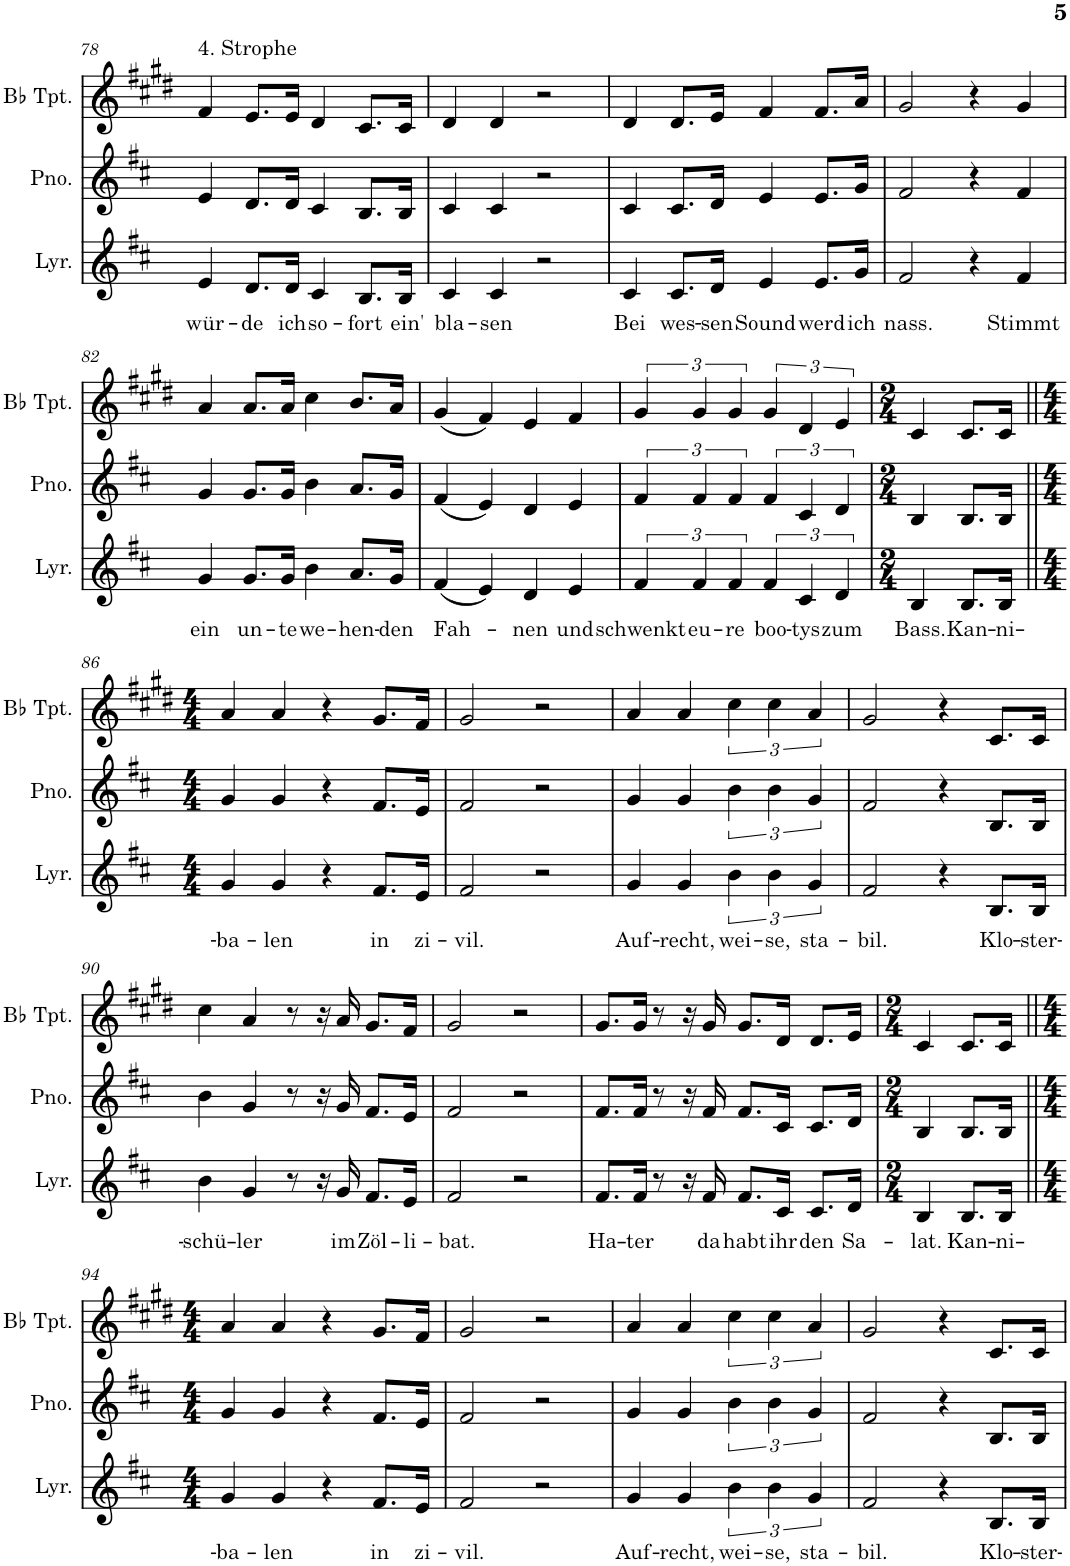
**kern	**text	**kern	**kern
*part3	*part3	*part2	*part1
*staff3	*staff3	*staff2	*staff1
*I"Lyrics	*	*I"Piano	*I"Bb Trumpet
*I'Lyr.	*	*I'Pno.	*I'Bb Tpt.
!!LO:PB:g=z
*clefG2	*	*clefG2	*clefG2
*	*	*	*Trd1c2
*k[f#c#]	*	*k[f#c#]	*k[f#c#g#d#]
*M4/4	*	*M4/4	*M4/4
=78	=78	=78	=78
!	!	!	!LO:TX:a:t=4. Strophe
!	!LO:LY:b	!	!
4e/	wür-	4e/	4f#/
!	!LO:LY:b	!	!
8.d/L	-de	8.d/L	8.e/L
!	!LO:LY:b	!	!
16d/Jk	ich	16d/Jk	16e/Jk
!	!LO:LY:b	!	!
4c#/	so-	4c#/	4d#/
!	!LO:LY:b	!	!
8.B/L	-fort	8.B/L	8.c#/L
!	!LO:LY:b	!	!
16B/Jk	ein'	16B/Jk	16c#/Jk
=79	=79	=79	=79
!	!LO:LY:b	!	!
4c#/	bla-	4c#/	4d#/
!	!LO:LY:b	!	!
4c#/	-sen	4c#/	4d#/
2r	.	2r	2r
=80	=80	=80	=80
!	!LO:LY:b	!	!
4c#/	Bei	4c#/	4d#/
!	!LO:LY:b	!	!
8.c#/L	wes-	8.c#/L	8.d#/L
!	!LO:LY:b	!	!
16d/Jk	-sen	16d/Jk	16e/Jk
!	!LO:LY:b	!	!
4e/	Sound	4e/	4f#/
!	!LO:LY:b	!	!
8.e/L	werd	8.e/L	8.f#/L
!	!LO:LY:b	!	!
16g/Jk	ich	16g/Jk	16a/Jk
=81	=81	=81	=81
!	!LO:LY:b	!	!
2f#/	nass.	2f#/	2g#/
4r	.	4r	4r
!	!LO:LY:b	!	!
4f#/	Stimmt	4f#/	4g#/
!!LO:LB:g=z
=82	=82	=82	=82
!	!LO:LY:b	!	!
4g/	ein	4g/	4a/
!	!LO:LY:b	!	!
8.g/L	un-	8.g/L	8.a/L
!	!LO:LY:b	!	!
16g/Jk	-te	16g/Jk	16a/Jk
!	!LO:LY:b	!	!
4b\	we-	4b\	4cc#\
!	!LO:LY:b	!	!
8.a/L	-hen-	8.a/L	8.b/L
!	!LO:LY:b	!	!
16g/Jk	-den	16g/Jk	16a/Jk
=83	=83	=83	=83
!	!LO:LY:b	!	!
(4f#/	Fah-	(4f#/	(4g#/
4e/)	.	4e/)	4f#/)
!	!LO:LY:b	!	!
4d/	-nen	4d/	4e/
!	!LO:LY:b	!	!
4e/	und	4e/	4f#/
=84	=84	=84	=84
!	!LO:LY:b	!	!
6f#/	schwenkt	6f#/	6g#/
!	!LO:LY:b	!	!
6f#/	eu-	6f#/	6g#/
!	!LO:LY:b	!	!
6f#/	-re	6f#/	6g#/
!	!LO:LY:b	!	!
6f#/	boo-	6f#/	6g#/
!	!LO:LY:b	!	!
6c#/	-tys	6c#/	6d#/
!	!LO:LY:b	!	!
6d/	zum	6d/	6e/
=85	=85	=85	=85
*M2/4	*	*M2/4	*M2/4
!	!LO:LY:b	!	!
4B/	Bass.	4B/	4c#/
!	!LO:LY:b	!	!
8.B/L	Kan-	8.B/L	8.c#/L
!	!LO:LY:b	!	!
16B/Jk	-ni-	16B/Jk	16c#/Jk
!!LO:LB:g=z
=86||	=86||	=86||	=86||
*M4/4	*	*M4/4	*M4/4
!	!LO:LY:b	!	!
4g/	-ba-	4g/	4a/
!	!LO:LY:b	!	!
4g/	-len	4g/	4a/
4r	.	4r	4r
!	!LO:LY:b	!	!
8.f#/L	in	8.f#/L	8.g#/L
!	!LO:LY:b	!	!
16e/Jk	zi-	16e/Jk	16f#/Jk
=87	=87	=87	=87
!	!LO:LY:b	!	!
2f#/	-vil.	2f#/	2g#/
2r	.	2r	2r
=88	=88	=88	=88
!	!LO:LY:b	!	!
4g/	Auf-	4g/	4a/
!	!LO:LY:b	!	!
4g/	-recht,	4g/	4a/
!	!LO:LY:b	!	!
6b\	wei-	6b\	6cc#\
!	!LO:LY:b	!	!
6b\	-se,	6b\	6cc#\
!	!LO:LY:b	!	!
6g/	sta-	6g/	6a/
=89	=89	=89	=89
!	!LO:LY:b	!	!
2f#/	-bil.	2f#/	2g#/
4r	.	4r	4r
!	!LO:LY:b	!	!
8.B/L	Klo-	8.B/L	8.c#/L
!	!LO:LY:b	!	!
16B/Jk	-ster-	16B/Jk	16c#/Jk
!!LO:LB:g=z
=90	=90	=90	=90
!	!LO:LY:b	!	!
4b\	-schü-	4b\	4cc#\
!	!LO:LY:b	!	!
4g/	-ler	4g/	4a/
8r	.	8r	8r
16r	.	16r	16r
!	!LO:LY:b	!	!
16g/	im	16g/	16a/
!	!LO:LY:b	!	!
8.f#/L	Zöl-	8.f#/L	8.g#/L
!	!LO:LY:b	!	!
16e/Jk	-li-	16e/Jk	16f#/Jk
=91	=91	=91	=91
!	!LO:LY:b	!	!
2f#/	-bat.	2f#/	2g#/
2r	.	2r	2r
=92	=92	=92	=92
!	!LO:LY:b	!	!
8.f#/L	Ha-	8.f#/L	8.g#/L
!	!LO:LY:b	!	!
16f#/Jk	-ter	16f#/Jk	16g#/Jk
8r	.	8r	8r
16r	.	16r	16r
!	!LO:LY:b	!	!
16f#/	da	16f#/	16g#/
!	!LO:LY:b	!	!
8.f#/L	habt	8.f#/L	8.g#/L
!	!LO:LY:b	!	!
16c#/Jk	ihr	16c#/Jk	16d#/Jk
!	!LO:LY:b	!	!
8.c#/L	den	8.c#/L	8.d#/L
!	!LO:LY:b	!	!
16d/Jk	Sa-	16d/Jk	16e/Jk
=93	=93	=93	=93
*M2/4	*	*M2/4	*M2/4
!	!LO:LY:b	!	!
4B/	lat.	4B/	4c#/
!	!LO:LY:b	!	!
8.B/L	Kan-	8.B/L	8.c#/L
!	!LO:LY:b	!	!
16B/Jk	-ni-	16B/Jk	16c#/Jk
!!LO:LB:g=z
=94||	=94||	=94||	=94||
*M4/4	*	*M4/4	*M4/4
!	!LO:LY:b	!	!
4g/	-ba-	4g/	4a/
!	!LO:LY:b	!	!
4g/	-len	4g/	4a/
4r	.	4r	4r
!	!LO:LY:b	!	!
8.f#/L	in	8.f#/L	8.g#/L
!	!LO:LY:b	!	!
16e/Jk	zi-	16e/Jk	16f#/Jk
=95	=95	=95	=95
!	!LO:LY:b	!	!
2f#/	-vil.	2f#/	2g#/
2r	.	2r	2r
=96	=96	=96	=96
!	!LO:LY:b	!	!
4g/	Auf-	4g/	4a/
!	!LO:LY:b	!	!
4g/	-recht,	4g/	4a/
!	!LO:LY:b	!	!
6b\	wei-	6b\	6cc#\
!	!LO:LY:b	!	!
6b\	-se,	6b\	6cc#\
!	!LO:LY:b	!	!
6g/	sta-	6g/	6a/
=97	=97	=97	=97
!	!LO:LY:b	!	!
2f#/	-bil.	2f#/	2g#/
4r	.	4r	4r
!	!LO:LY:b	!	!
8.B/L	Klo-	8.B/L	8.c#/L
!	!LO:LY:b	!	!
16B/Jk	-ster-	16B/Jk	16c#/Jk
=	=	=	=
*-	*-	*-	*-
